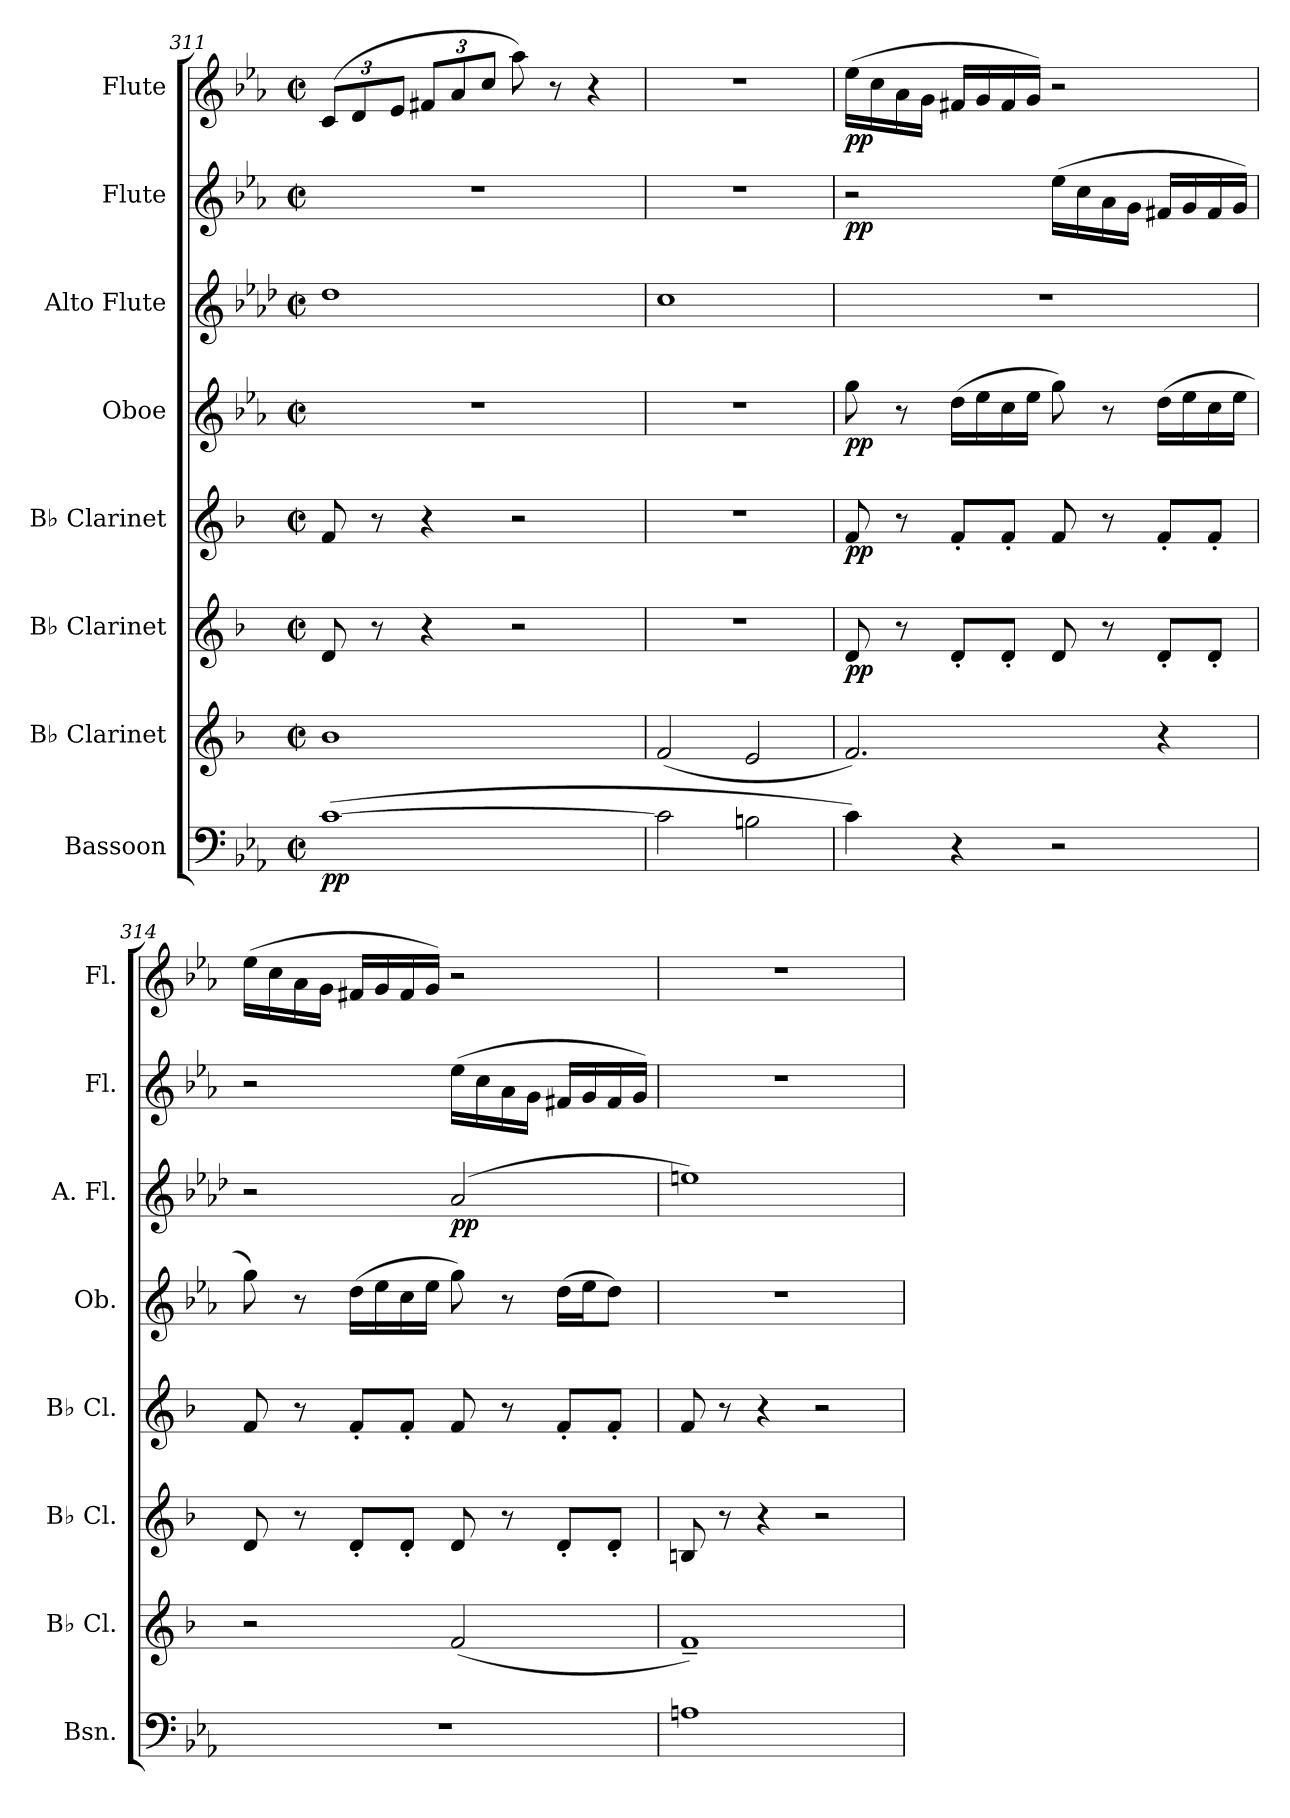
**kern	**dynam	**kern	**kern	**dynam	**kern	**dynam	**kern	**dynam	**kern	**dynam	**kern	**dynam	**kern	**dynam
*part8	*part8	*part7	*part6	*part6	*part5	*part5	*part4	*part4	*part3	*part3	*part2	*part2	*part1	*part1
*staff8	*staff8	*staff7	*staff6	*staff6	*staff5	*staff5	*staff4	*staff4	*staff3	*staff3	*staff2	*staff2	*staff1	*staff1
*I"Bassoon	*	*I"B♭ Clarinet	*I"B♭ Clarinet	*	*I"B♭ Clarinet	*	*I"Oboe	*	*I"Alto Flute	*	*I"Flute	*	*I"Flute	*
*I'Bsn.	*	*I'B♭ Cl.	*I'B♭ Cl.	*	*I'B♭ Cl.	*	*I'Ob.	*	*I'A. Fl.	*	*I'Fl.	*	*I'Fl.	*
!!LO:PB:g=z
*clefF4	*	*clefG2	*clefG2	*	*clefG2	*	*clefG2	*	*clefG2	*	*clefG2	*	*clefG2	*
*	*	*ITrd1c2	*ITrd1c2	*	*ITrd1c2	*	*	*	*ITrd3c5	*	*	*	*	*
*k[b-e-a-]	*	*k[b-e-a-]	*k[b-e-a-]	*	*k[b-e-a-]	*	*k[b-e-a-]	*	*k[b-e-a-]	*	*k[b-e-a-]	*	*k[b-e-a-]	*
*M2/2	*	*M2/2	*M2/2	*	*M2/2	*	*M2/2	*	*M2/2	*	*M2/2	*	*M2/2	*
*met(c|)	*	*met(c|)	*met(c|)	*	*met(c|)	*	*met(c|)	*	*met(c|)	*	*met(c|)	*	*met(c|)	*
*	*	*	*	*	*	*	*	*	*	*	*	*	*Xbrackettup	*
=311	=311	=311	=311	=311	=311	=311	=311	=311	=311	=311	=311	=311	=311	=311
!	!LO:DY:b	!	!	!	!	!	!	!	!	!	!	!	!	!
(>[1c	pp	1a-	8c/	.	8e-/	.	1r	.	1a-	.	1r	.	(>12c/L	.
.	.	.	.	.	.	.	.	.	.	.	.	.	12d/	.
.	.	.	8r	.	8r	.	.	.	.	.	.	.	.	.
.	.	.	.	.	.	.	.	.	.	.	.	.	12e-/J	.
.	.	.	4r	.	4r	.	.	.	.	.	.	.	12f#X/L	.
.	.	.	.	.	.	.	.	.	.	.	.	.	12a-/	.
.	.	.	.	.	.	.	.	.	.	.	.	.	12cc/J	.
.	.	.	2r	.	2r	.	.	.	.	.	.	.	8aa-\)	.
.	.	.	.	.	.	.	.	.	.	.	.	.	8r	.
.	.	.	.	.	.	.	.	.	.	.	.	.	4r	.
=312	=312	=312	=312	=312	=312	=312	=312	=312	=312	=312	=312	=312	=312	=312
2c\]	.	(<2e-/	1r	.	1r	.	1r	.	1g	.	1r	.	1r	.
2Bn\	.	2d/	.	.	.	.	.	.	.	.	.	.	.	.
=313	=313	=313	=313	=313	=313	=313	=313	=313	=313	=313	=313	=313	=313	=313
!	!	!	!	!LO:DY:b	!	!LO:DY:b	!	!LO:DY:b	!	!	!	!LO:DY:b	!	!LO:DY:b
4c\)	.	2.e-/)	8c/	pp	8e-/	pp	8gg\	pp	1r	.	2r	pp	(>16ee-\LL	pp
.	.	.	.	.	.	.	.	.	.	.	.	.	16cc\	.
.	.	.	8r	.	8r	.	8r	.	.	.	.	.	16a-\	.
.	.	.	.	.	.	.	.	.	.	.	.	.	16g\JJ	.
4r	.	.	8c'/L	.	8e-'/L	.	(>16dd\LL	.	.	.	.	.	16f#X/LL	.
.	.	.	.	.	.	.	16ee-\	.	.	.	.	.	16g/	.
.	.	.	8c'/J	.	8e-'/J	.	16cc\	.	.	.	.	.	16f#/	.
.	.	.	.	.	.	.	16ee-\JJ	.	.	.	.	.	16g/JJ)	.
2r	.	.	8c/	.	8e-/	.	8gg\)	.	.	.	(>16ee-\LL	.	2r	.
.	.	.	.	.	.	.	.	.	.	.	16cc\	.	.	.
.	.	.	8r	.	8r	.	8r	.	.	.	16a-\	.	.	.
.	.	.	.	.	.	.	.	.	.	.	16g\JJ	.	.	.
.	.	4r	8c'/L	.	8e-'/L	.	(>16dd\LL	.	.	.	16f#X/LL	.	.	.
.	.	.	.	.	.	.	16ee-\	.	.	.	16g/	.	.	.
.	.	.	8c'/J	.	8e-'/J	.	16cc\	.	.	.	16f#/	.	.	.
.	.	.	.	.	.	.	16ee-\JJ	.	.	.	16g/JJ)	.	.	.
=314	=314	=314	=314	=314	=314	=314	=314	=314	=314	=314	=314	=314	=314	=314
1r	.	2r	8c/	.	8e-/	.	8gg\)	.	2r	.	2r	.	(>16ee-\LL	.
.	.	.	.	.	.	.	.	.	.	.	.	.	16cc\	.
.	.	.	8r	.	8r	.	8r	.	.	.	.	.	16a-\	.
.	.	.	.	.	.	.	.	.	.	.	.	.	16g\JJ	.
.	.	.	8c'/L	.	8e-'/L	.	(>16dd\LL	.	.	.	.	.	16f#X/LL	.
.	.	.	.	.	.	.	16ee-\	.	.	.	.	.	16g/	.
.	.	.	8c'/J	.	8e-'/J	.	16cc\	.	.	.	.	.	16f#/	.
.	.	.	.	.	.	.	16ee-\JJ	.	.	.	.	.	16g/JJ)	.
!	!	!	!	!	!	!	!	!	!	!LO:DY:b	!	!	!	!
.	.	(<2e-/	8c/	.	8e-/	.	8gg\)	.	(<2e-/	pp	(>16ee-\LL	.	2r	.
.	.	.	.	.	.	.	.	.	.	.	16cc\	.	.	.
.	.	.	8r	.	8r	.	8r	.	.	.	16a-\	.	.	.
.	.	.	.	.	.	.	.	.	.	.	16g\JJ	.	.	.
.	.	.	8c'/L	.	8e-'/L	.	(>16dd\LL	.	.	.	16f#X/LL	.	.	.
.	.	.	.	.	.	.	16ee-\J	.	.	.	16g/	.	.	.
.	.	.	8c'/J	.	8e-'/J	.	8dd\J)	.	.	.	16f#/	.	.	.
.	.	.	.	.	.	.	.	.	.	.	16g/JJ)	.	.	.
=315	=315	=315	=315	=315	=315	=315	=315	=315	=315	=315	=315	=315	=315	=315
1An	.	1e-~)	8An/	.	8e-/	.	1r	.	1bn)	.	1r	.	1r	.
.	.	.	8r	.	8r	.	.	.	.	.	.	.	.	.
.	.	.	4r	.	4r	.	.	.	.	.	.	.	.	.
.	.	.	2r	.	2r	.	.	.	.	.	.	.	.	.
=	=	=	=	=	=	=	=	=	=	=	=	=	=	=
*-	*-	*-	*-	*-	*-	*-	*-	*-	*-	*-	*-	*-	*-	*-
